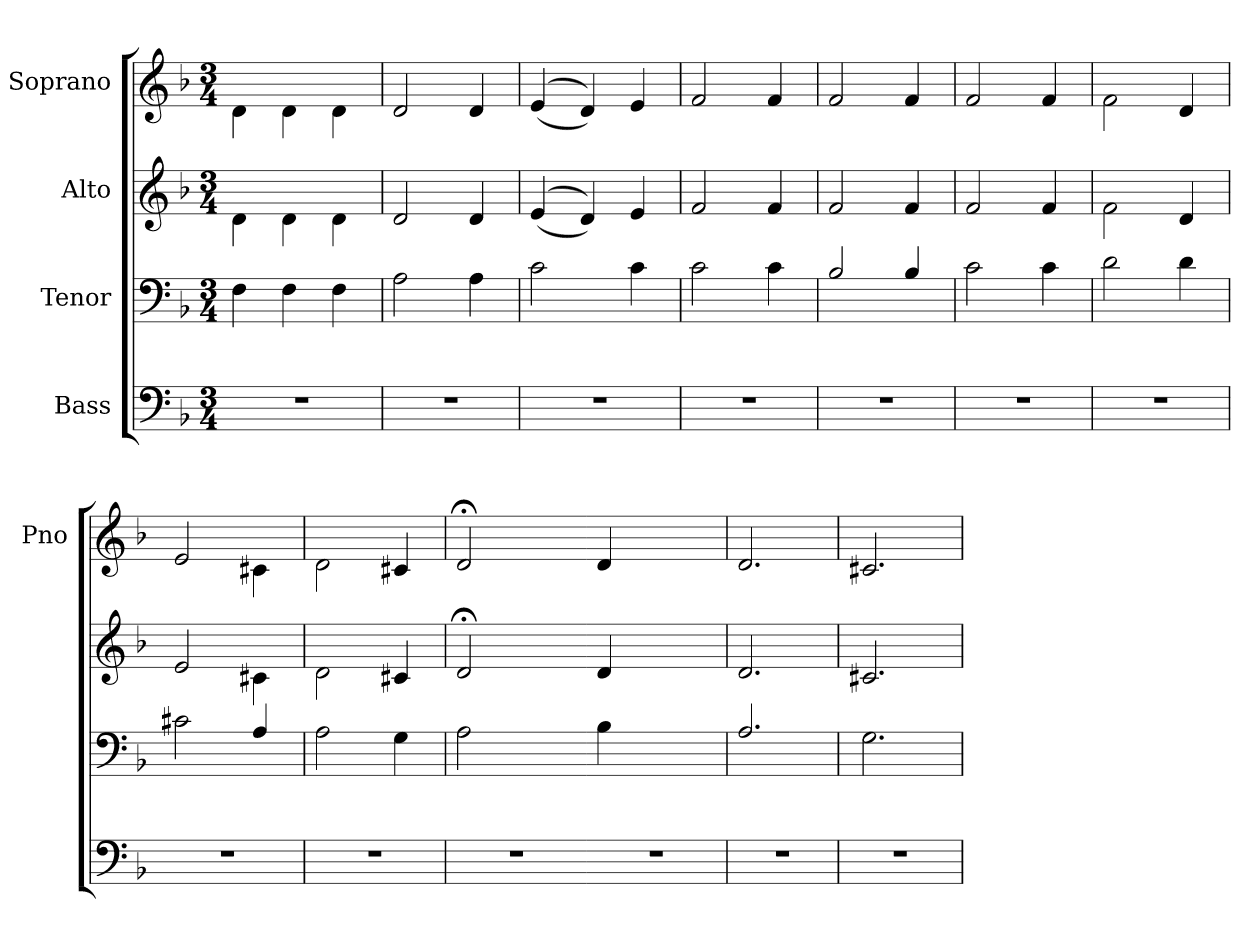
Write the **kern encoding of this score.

**kern	**kern	**kern	**kern
*part4	*part3	*part2	*part1
*staff4	*staff3	*staff2	*staff1
*I"Bass	*I"Tenor	*I"Alto	*I"Soprano
*	*	*	*I'Pno
*clefF4	*clefF4	*clefG2	*clefG2
*k[b-]	*k[b-]	*k[b-]	*k[b-]
*F:	*F:	*F:	*F:
*M3/4	*M3/4	*M3/4	*M3/4
=	=	=	=
2.r	4F\	4d\	4d\
.	4F\	4d\	4d\
.	4F\	4d\	4d\
=	=	=	=
2.r	2A\	2d/	2d/
.	4A\	4d/	4d/
=	=	=	=
2.r	2c\	(<(>4e/	(<(>4e/
.	.	4d/))	4d/))
.	4c\	4e/	4e/
=	=	=	=
2.r	2c\	2f/	2f/
.	4c\	4f/	4f/
=	=	=	=
2.r	2B-/	2f/	2f/
.	4B-/	4f/	4f/
=	=	=	=
2.r	2c\	2f/	2f/
.	4c\	4f/	4f/
=	=	=	=
2.r	2d\	2f\	2f\
.	4d\	4d/	4d/
=	=	=	=
2.r	2c#X\	2e/	2e/
.	4A/	4c#\	4c#X\
=	=	=	=
2.r	2A\	2d\	2d\
.	4G\	4c#X/	4c#X/
=	=	=	=
2.r	2A\	2d;</	2d;</
.	4ryy	4ryy	4ryy
=-	=-	=-	=-
2.r	4B-\	4d/	4d/
.	2ryy	2ryy	2ryy
=	=	=	=
2.r	2.A/	2.d/	2.d/
=	=	=	=
2.r	2.G\	2.c#X/	2.c#X/
=	=	=	=
*-	*-	*-	*-
